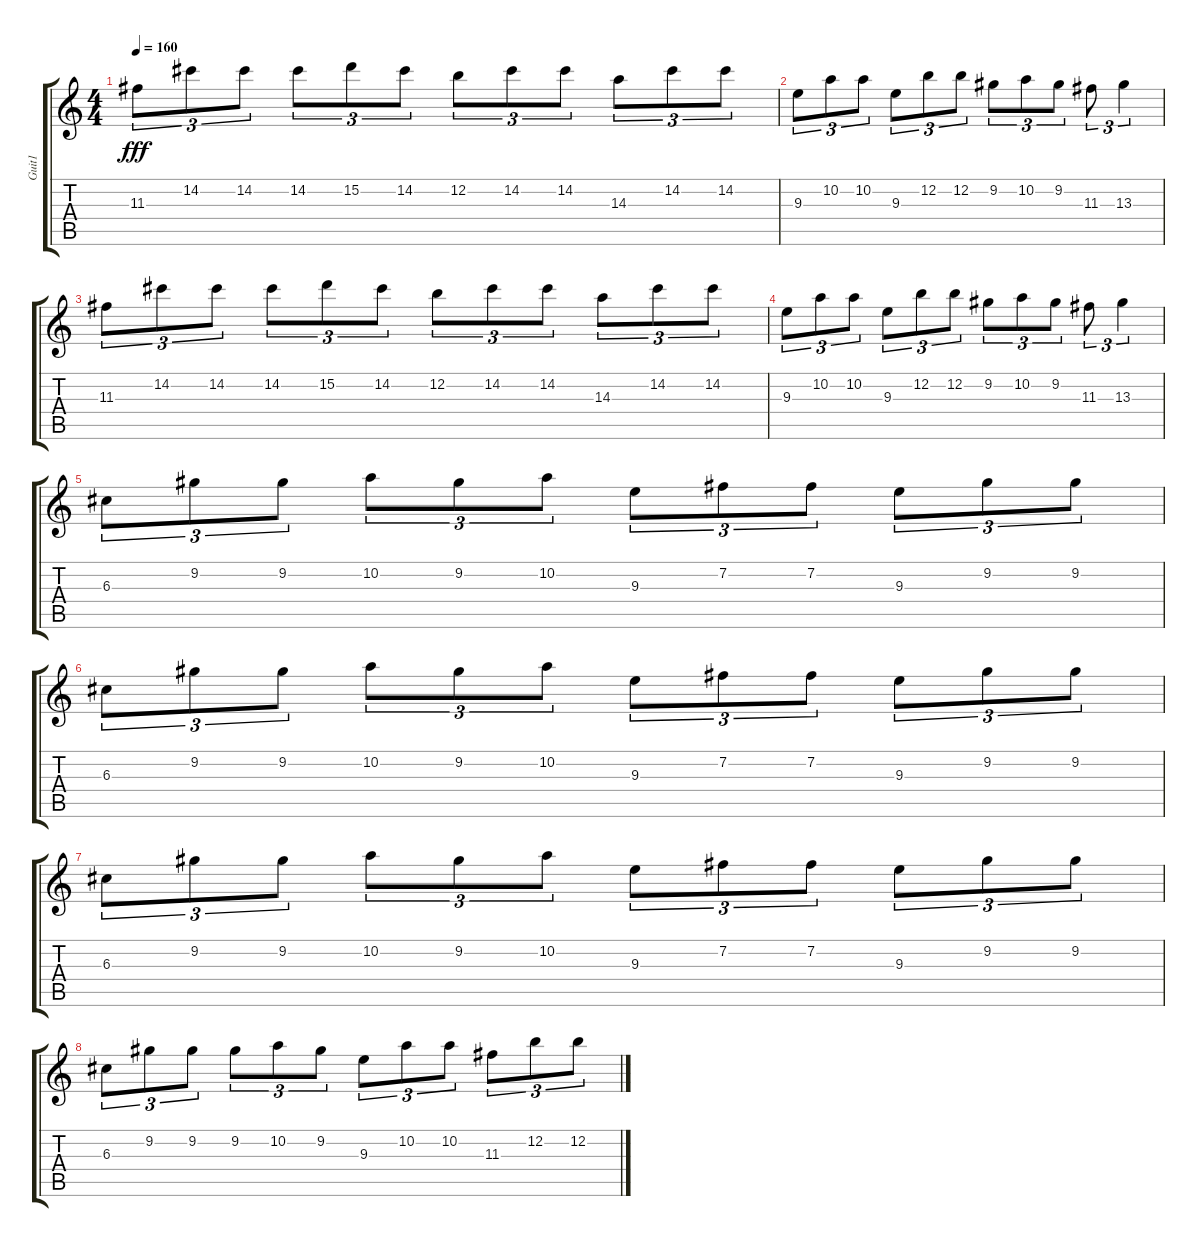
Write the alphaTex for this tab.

\track ("Guit1" "Guit1") {instrument electricguitarclean}
\staff {score tabs}
\tuning (E4 B3 G3 D3 A2 E2) {hide}
\ts (4 4)
\tempo 160
\clef g2
\ks c
11.3.8{tu (3 2) dy fff volume 11 instrument overdrivenguitar} 14.2.8{tu (3 2)} 14.2.8{tu (3 2)} 14.2.8{tu (3 2)} 15.2.8{tu (3 2)} 14.2.8{tu (3 2)} 12.2.8{tu (3 2)} 14.2.8{tu (3 2)} 14.2.8{tu (3 2)} 14.3.8{tu (3 2)} 14.2.8{tu (3 2)} 14.2.8{tu (3 2)} |
9.3.8{tu (3 2)} 10.2.8{tu (3 2)} 10.2.8{tu (3 2)} 9.3.8{tu (3 2)} 12.2.8{tu (3 2)} 12.2.8{tu (3 2)} 9.2.8{tu (3 2)} 10.2.8{tu (3 2)} 9.2.8{tu (3 2)} 11.3.8{tu (3 2)} 13.3.4{tu (3 2)} |
11.3.8{tu (3 2)} 14.2.8{tu (3 2)} 14.2.8{tu (3 2)} 14.2.8{tu (3 2)} 15.2.8{tu (3 2)} 14.2.8{tu (3 2)} 12.2.8{tu (3 2)} 14.2.8{tu (3 2)} 14.2.8{tu (3 2)} 14.3.8{tu (3 2)} 14.2.8{tu (3 2)} 14.2.8{tu (3 2)} |
9.3.8{tu (3 2)} 10.2.8{tu (3 2)} 10.2.8{tu (3 2)} 9.3.8{tu (3 2)} 12.2.8{tu (3 2)} 12.2.8{tu (3 2)} 9.2.8{tu (3 2)} 10.2.8{tu (3 2)} 9.2.8{tu (3 2)} 11.3.8{tu (3 2)} 13.3.4{tu (3 2)} |
6.3.8{tu (3 2)} 9.2.8{tu (3 2)} 9.2.8{tu (3 2)} 10.2.8{tu (3 2)} 9.2.8{tu (3 2)} 10.2.8{tu (3 2)} 9.3.8{tu (3 2)} 7.2.8{tu (3 2)} 7.2.8{tu (3 2)} 9.3.8{tu (3 2)} 9.2.8{tu (3 2)} 9.2.8{tu (3 2)} |
6.3.8{tu (3 2)} 9.2.8{tu (3 2)} 9.2.8{tu (3 2)} 10.2.8{tu (3 2)} 9.2.8{tu (3 2)} 10.2.8{tu (3 2)} 9.3.8{tu (3 2)} 7.2.8{tu (3 2)} 7.2.8{tu (3 2)} 9.3.8{tu (3 2)} 9.2.8{tu (3 2)} 9.2.8{tu (3 2)} |
6.3.8{tu (3 2)} 9.2.8{tu (3 2)} 9.2.8{tu (3 2)} 10.2.8{tu (3 2)} 9.2.8{tu (3 2)} 10.2.8{tu (3 2)} 9.3.8{tu (3 2)} 7.2.8{tu (3 2)} 7.2.8{tu (3 2)} 9.3.8{tu (3 2)} 9.2.8{tu (3 2)} 9.2.8{tu (3 2)} |
6.3.8{tu (3 2)} 9.2.8{tu (3 2)} 9.2.8{tu (3 2)} 9.2.8{tu (3 2)} 10.2.8{tu (3 2)} 9.2.8{tu (3 2)} 9.3.8{tu (3 2)} 10.2.8{tu (3 2)} 10.2.8{tu (3 2)} 11.3.8{tu (3 2)} 12.2.8{tu (3 2)} 12.2.8{tu (3 2)}
